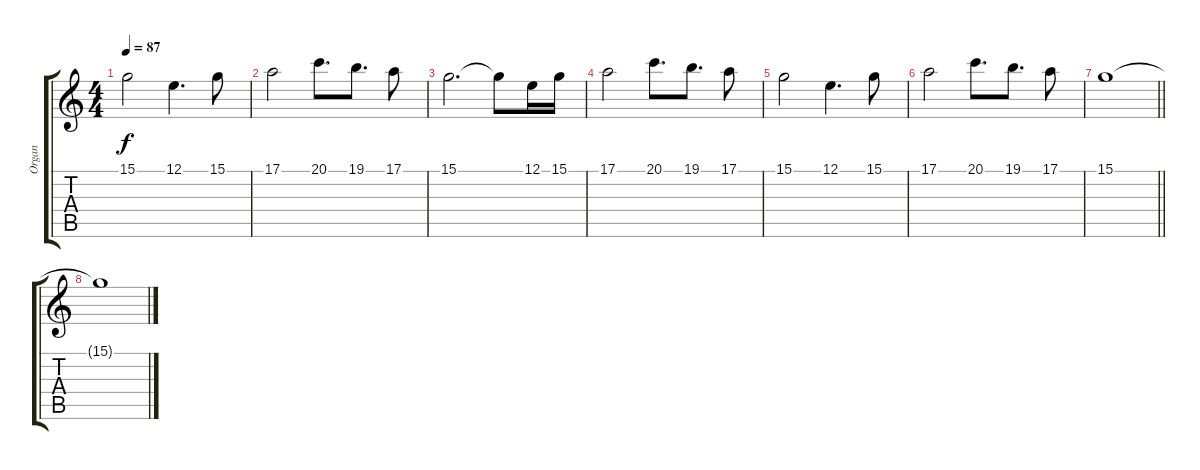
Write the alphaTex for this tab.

\track ("Organ" "Organ") {instrument drawbarorgan}
\staff {score tabs}
\tuning (E4 B3 G3 D3 A2 E2) {hide}
\ts (4 4)
\tempo 87
\clef g2
\ks c
15.1.2{dy f} 12.1.4{d} 15.1.8 |
17.1.2 20.1.8{d} 19.1.8{d} 17.1.8 |
15.1.2{d} 15.1{t}.8 12.1.16 15.1.16 |
17.1.2 20.1.8{d} 19.1.8{d} 17.1.8 |
15.1.2 12.1.4{d} 15.1.8 |
17.1.2 20.1.8{d} 19.1.8{d} 17.1.8 |
\barLineRight lightlight
15.1.1 |
15.1{t}.1
